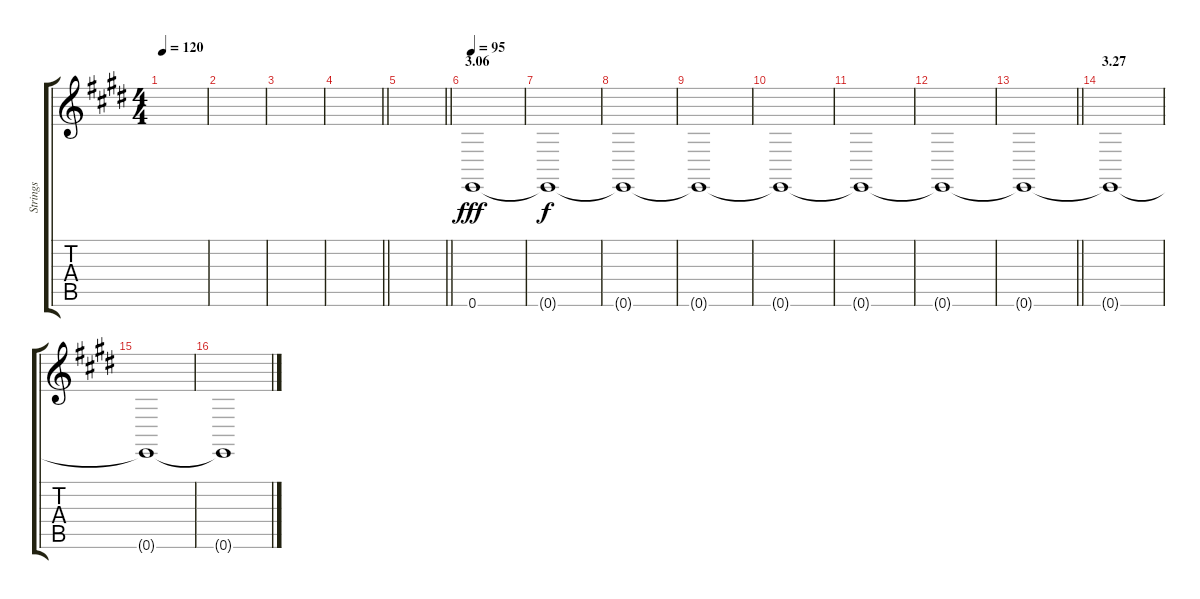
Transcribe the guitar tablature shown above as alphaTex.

\track ("Strings" "Strings") {instrument stringensemble1}
\staff {score tabs}
\tuning (E4 B3 G3 D3 A2 E2) {hide}
\ts (4 4)
\tempo 120
\clef g2
\ks c#minor
|
|
|
\barLineRight lightlight
|
\barLineRight lightlight
|
\section ("" "3.06")
\tempo 95
0.6.1{dy fff volume 3 instrument applause} |
0.6{t}.1{dy f} |
0.6{t}.1 |
0.6{t}.1 |
0.6{t}.1 |
0.6{t}.1 |
0.6{t}.1 |
\barLineRight lightlight
0.6{t}.1 |
\section ("" "3.27")
0.6{t}.1 |
0.6{t}.1 |
0.6{t}.1
